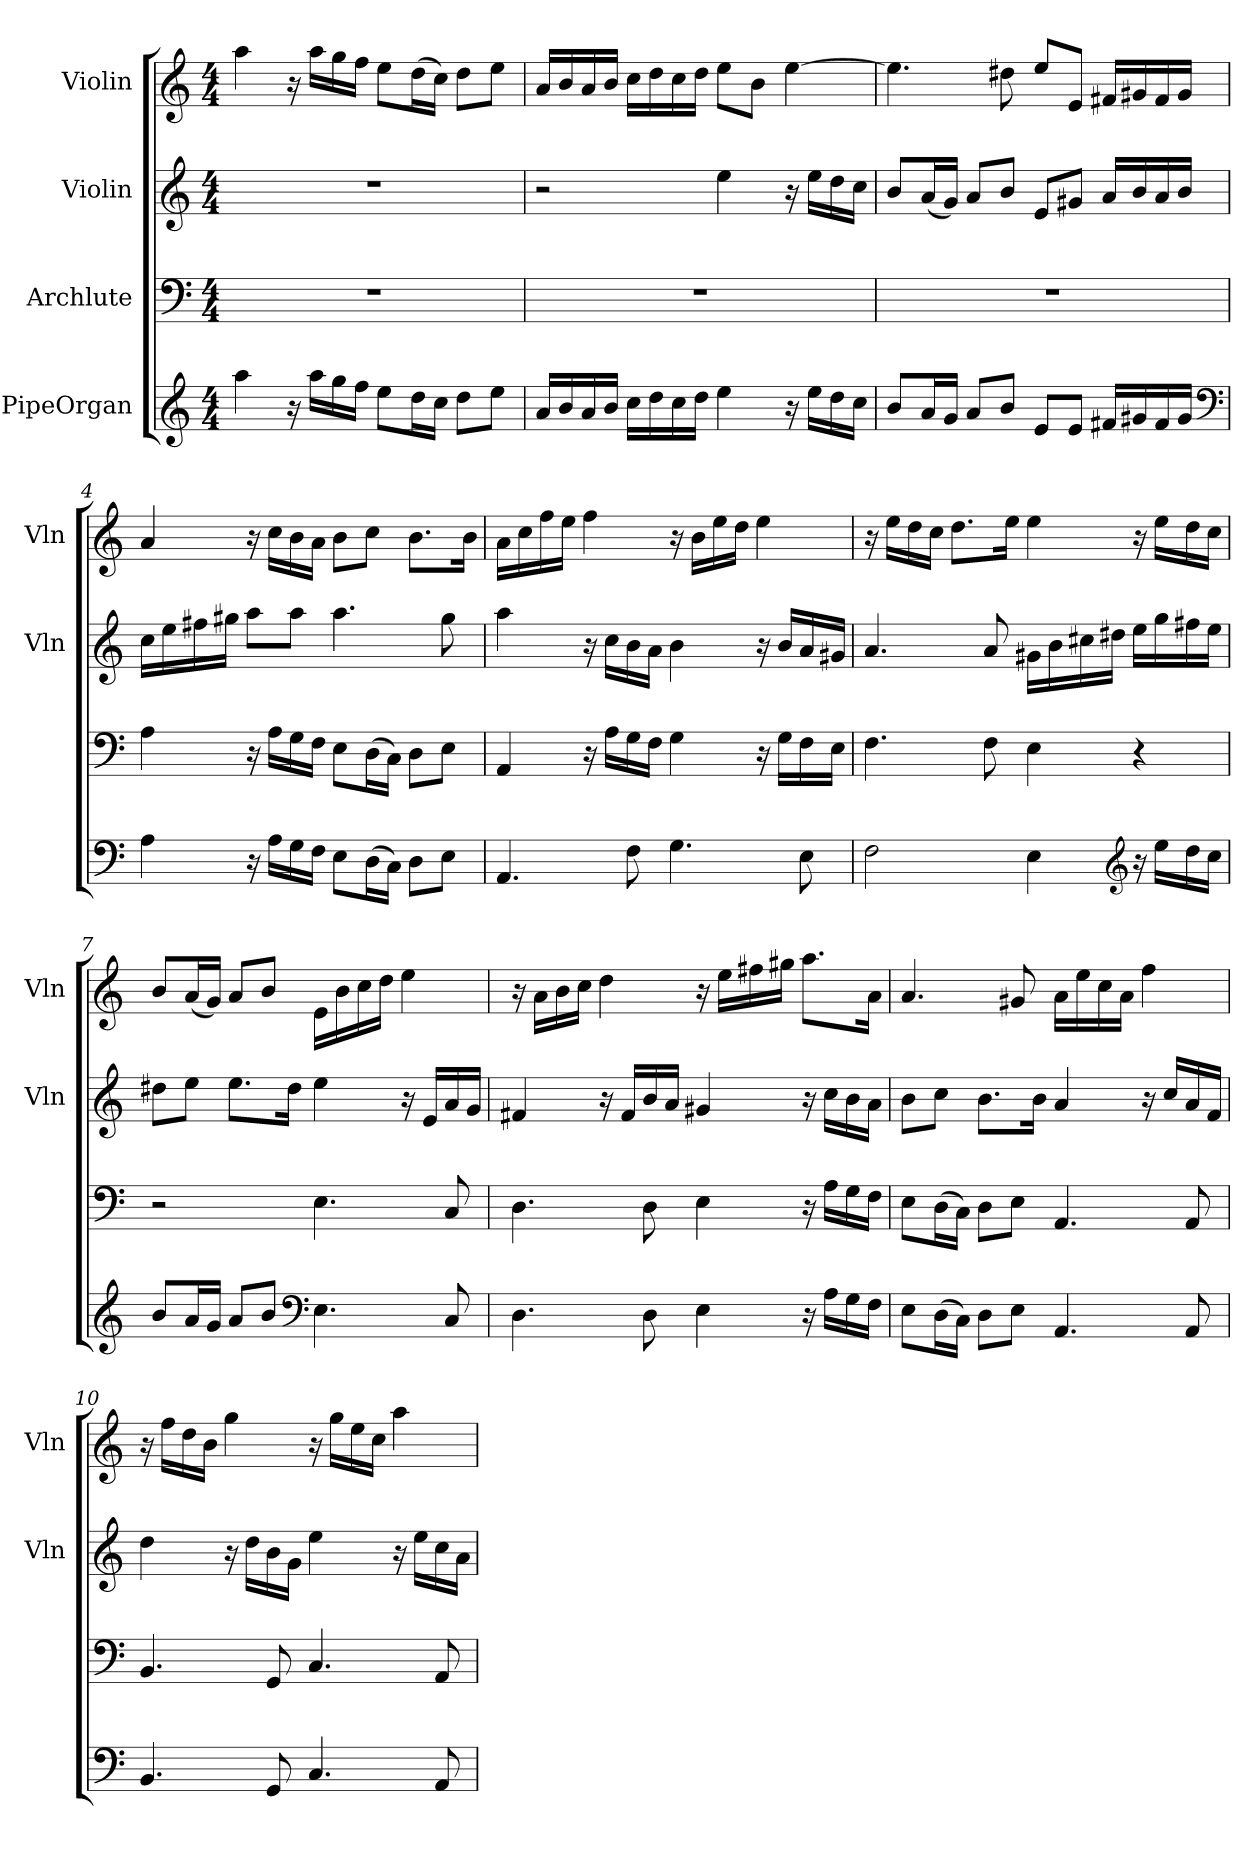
**kern	**kern	**kern	**kern
*part4	*part3	*part2	*part1
*staff4	*staff3	*staff2	*staff1
*I"PipeOrgan	*I"Archlute	*I"Violin	*I"Violin
*	*	*I'Vln	*I'Vln
*clefG2	*clefF4	*clefG2	*clefG2
*k[]	*k[]	*k[]	*k[]
*a:	*a:	*a:	*a:
*M4/4	*M4/4	*M4/4	*M4/4
*MM60	*MM60	*MM60	*MM60
=1	=1	=1	=1
4aa\	1r	1r	4aa\
16r	.	.	16r
16aa\LL	.	.	16aa\LL
16gg\	.	.	16gg\
16ff\JJ	.	.	16ff\JJ
8ee\L	.	.	8ee\L
16dd\L	.	.	(16dd\L
16cc\JJ	.	.	16cc\JJ)
8dd\L	.	.	8dd\L
8ee\J	.	.	8ee\J
=2	=2	=2	=2
16a/LL	1r	2r	16a/LL
16b/	.	.	16b/
16a/	.	.	16a/
16b/JJ	.	.	16b/JJ
16cc\LL	.	.	16cc\LL
16dd\	.	.	16dd\
16cc\	.	.	16cc\
16dd\JJ	.	.	16dd\JJ
4ee\	.	4ee\	8ee\L
.	.	.	8b\J
16r	.	16r	[4ee\
16ee\LL	.	16ee\LL	.
16dd\	.	16dd\	.
16cc\JJ	.	16cc\JJ	.
=3	=3	=3	=3
8b/L	1r	8b/L	4.ee\]
16a/L	.	(16a/L	.
16g/JJ	.	16g/JJ)	.
8a/L	.	8a/L	.
8b/J	.	8b/J	8dd#X\
8e/L	.	8e/L	8ee/L
8e/J	.	8g#X/J	8e/J
16f#X/LL	.	16a/LL	16f#X/LL
16g#X/	.	16b/	16g#X/
16f#/	.	16a/	16f#/
16g#/JJ	.	16b/JJ	16g#/JJ
*clefF4	*	*	*
=4	=4	=4	=4
4A\	4A\	16cc\LL	4a/
.	.	16ee\	.
.	.	16ff#X\	.
.	.	16gg#X\JJ	.
16r	16r	8aa\L	16r
16A\LL	16A\LL	.	16cc\LL
16G\	16G\	8aa\J	16b\
16F\JJ	16F\JJ	.	16a\JJ
8E\L	8E\L	4.aa\	8b\L
(16D\L	(16D\L	.	8cc\J
16C\JJ)	16C\JJ)	.	.
8D\L	8D\L	.	8.b\L
8E\J	8E\J	8gg#\	.
.	.	.	16b\Jk
=5	=5	=5	=5
4.AA/	4AA/	4aa\	16a\LL
.	.	.	16cc\
.	.	.	16ff\
.	.	.	16ee\JJ
.	16r	16r	4ff\
.	16A\LL	16cc\LL	.
8F\	16G\	16b\	.
.	16F\JJ	16a\JJ	.
4.G\	4G\	4b\	16r
.	.	.	16b\LL
.	.	.	16ee\
.	.	.	16dd\JJ
.	16r	16r	4ee\
.	16G\LL	16b/LL	.
8E\	16F\	16a/	.
.	16E\JJ	16g#X/JJ	.
=6	=6	=6	=6
2F\	4.F\	4.a/	16r
.	.	.	16ee\LL
.	.	.	16dd\
.	.	.	16cc\JJ
.	.	.	8.dd\L
.	8F\	8a/	.
.	.	.	16ee\Jk
4E\	4E\	16g#X\LL	4ee\
.	.	16b\	.
.	.	16cc#X\	.
.	.	16dd#X\JJ	.
*clefG2	*	*	*
16r	4r	16ee\LL	16r
16ee\LL	.	16gg\	16ee\LL
16dd\	.	16ff#X\	16dd\
16cc\JJ	.	16ee\JJ	16cc\JJ
=7	=7	=7	=7
8b/L	2r	8dd#X\L	8b/L
16a/L	.	8ee\J	(16a/L
16g/JJ	.	.	16g/JJ)
8a/L	.	8.ee\L	8a/L
8b/J	.	.	8b/J
.	.	16dd#\Jk	.
*clefF4	*	*	*
4.E\	4.E\	4ee\	16e\LL
.	.	.	16b\
.	.	.	16cc\
.	.	.	16dd\JJ
.	.	16r	4ee\
.	.	16e/LL	.
8C/	8C/	16a/	.
.	.	16g/JJ	.
=8	=8	=8	=8
4.D\	4.D\	4f#X/	16r
.	.	.	16a\LL
.	.	.	16b\
.	.	.	16cc\JJ
.	.	16r	4dd\
.	.	16f#/LL	.
8D\	8D\	16b/	.
.	.	16a/JJ	.
4E\	4E\	4g#X/	16r
.	.	.	16ee\LL
.	.	.	16ff#X\
.	.	.	16gg#X\JJ
16r	16r	16r	8.aa\L
16A\LL	16A\LL	16cc\LL	.
16G\	16G\	16b\	.
16F\JJ	16F\JJ	16a\JJ	16a\Jk
=9	=9	=9	=9
8E\L	8E\L	8b\L	4.a/
(16D\L	(16D\L	8cc\J	.
16C\JJ)	16C\JJ)	.	.
8D\L	8D\L	8.b\L	.
8E\J	8E\J	.	8g#X/
.	.	16b\Jk	.
4.AA/	4.AA/	4a/	16a\LL
.	.	.	16ee\
.	.	.	16cc\
.	.	.	16a\JJ
.	.	16r	4ff\
.	.	16cc/LL	.
8AA/	8AA/	16a/	.
.	.	16f/JJ	.
=10	=10	=10	=10
4.BB/	4.BB/	4dd\	16r
.	.	.	16ff\LL
.	.	.	16dd\
.	.	.	16b\JJ
.	.	16r	4gg\
.	.	16dd\LL	.
8GG/	8GG/	16b\	.
.	.	16g\JJ	.
4.C/	4.C/	4ee\	16r
.	.	.	16gg\LL
.	.	.	16ee\
.	.	.	16cc\JJ
.	.	16r	4aa\
.	.	16ee\LL	.
8AA/	8AA/	16cc\	.
.	.	16a\JJ	.
=	=	=	=
*-	*-	*-	*-
